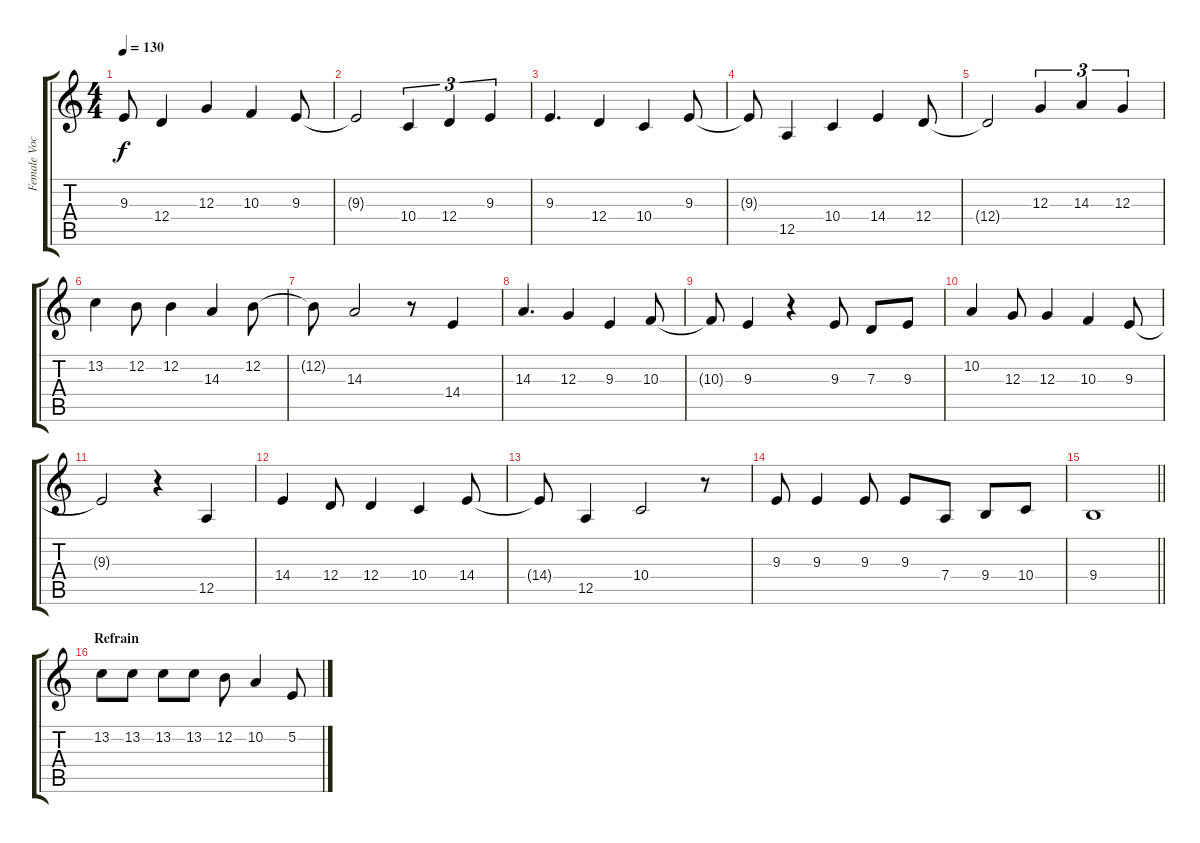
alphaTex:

\track ("Female Vocals" "Female Voc") {instrument flute}
\staff {score tabs}
\tuning (E4 B3 G3 D3 A2 E2) {hide}
\ts (4 4)
\tempo 130
\clef g2
\ks c
9.3{t}.8{dy f} 12.4.4 12.3.4 10.3.4 9.3.8 |
9.3{t}.2 10.4.4{tu (3 2)} 12.4.4{tu (3 2)} 9.3.4{tu (3 2)} |
9.3.4{d} 12.4.4 10.4.4 9.3.8 |
9.3{t}.8 12.5.4 10.4.4 14.4.4 12.4.8 |
12.4{t}.2 12.3.4{tu (3 2)} 14.3.4{tu (3 2)} 12.3.4{tu (3 2)} |
13.2.4 12.2.8 12.2.4 14.3.4 12.2.8 |
12.2{t}.8 14.3.2 r.8 14.4.4 |
14.3.4{d} 12.3.4 9.3.4 10.3.8 |
10.3{t}.8 9.3.4 r.4 9.3.8 7.3.8 9.3.8 |
10.2.4 12.3.8 12.3.4 10.3.4 9.3.8 |
9.3{t}.2 r.4 12.5.4 |
14.4.4 12.4.8 12.4.4 10.4.4 14.4.8 |
14.4{t}.8 12.5.4 10.4.2 r.8 |
9.3.8 9.3.4 9.3.8 9.3.8 7.4.8 9.4.8 10.4.8 |
\barLineRight lightlight
9.4.1 |
\section ("" "Refrain")
13.2.8 13.2.8 13.2.8 13.2.8 12.2.8 10.2.4 5.2.8
